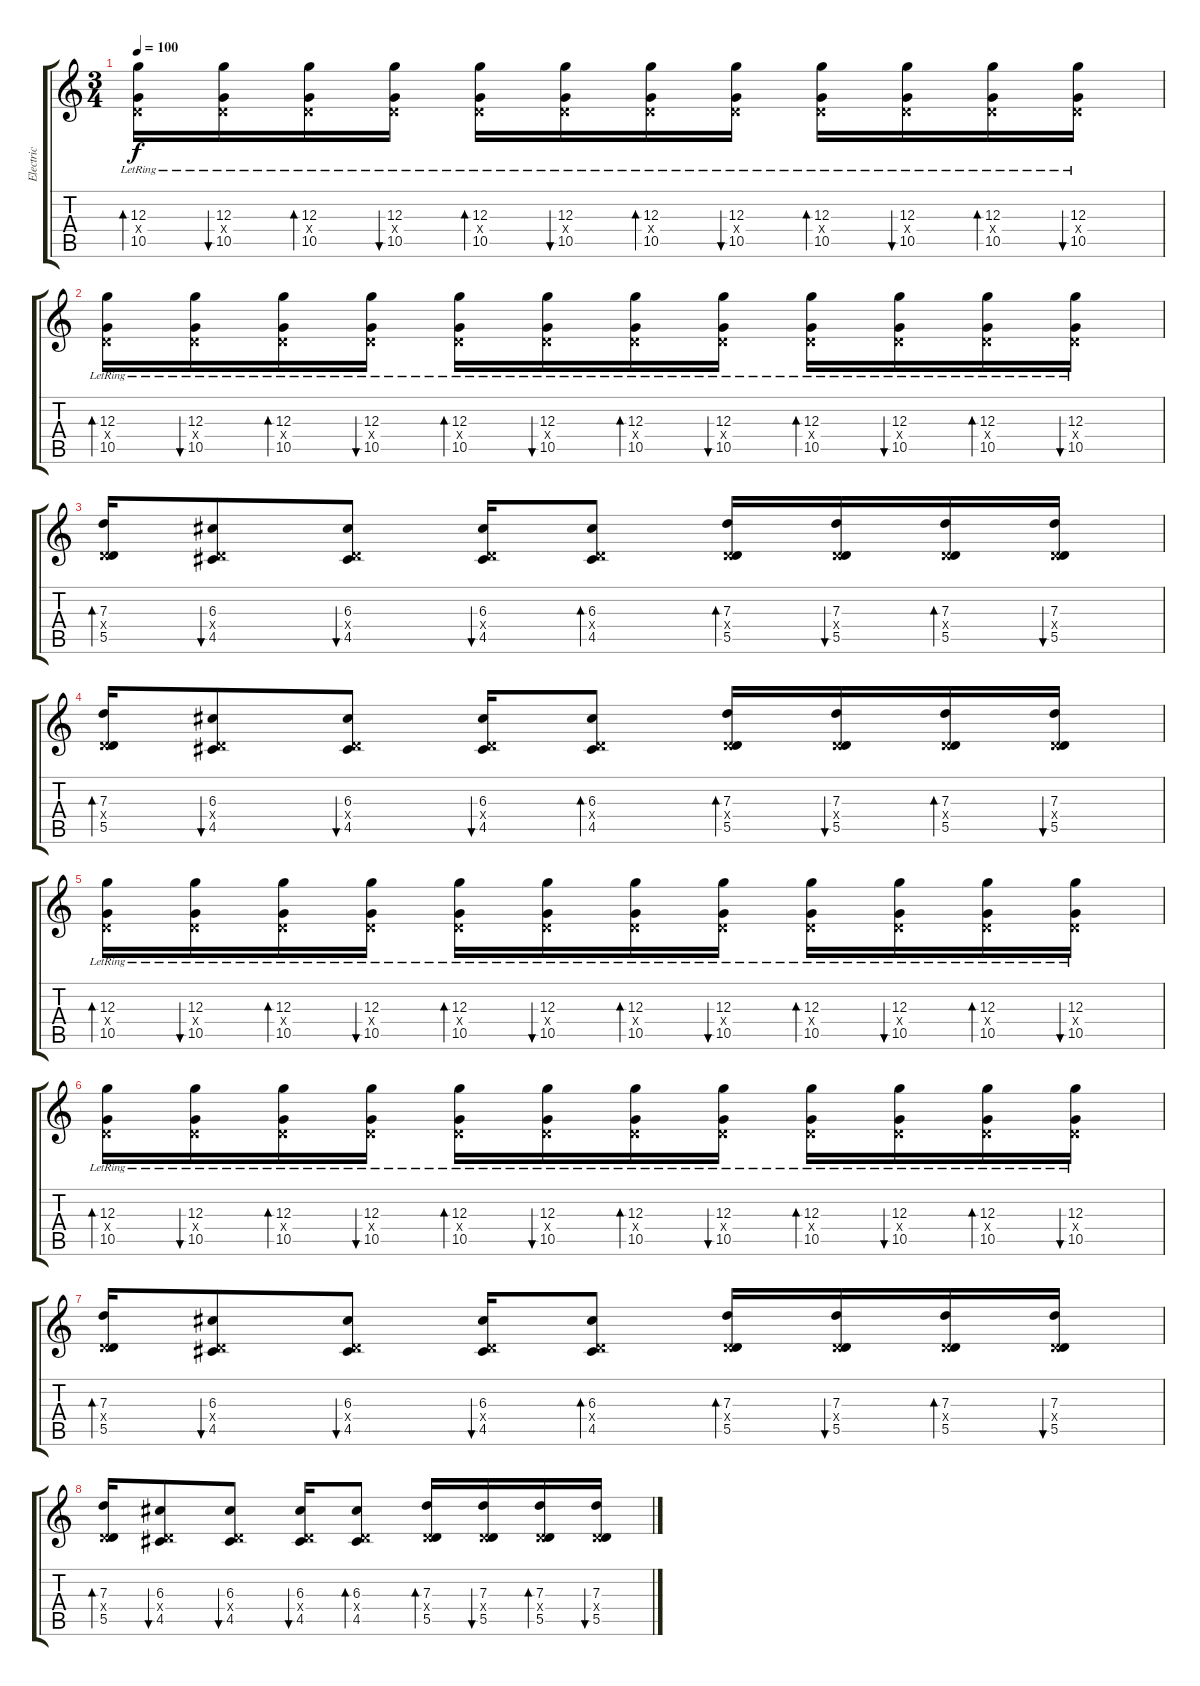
\track ("Electric" "Electric") {instrument distortionguitar}
\staff {score tabs}
\tuning (E4 B3 G3 D3 A2 D2) {hide}
\ts (3 4)
\tempo 100
\clef g2
\ks c
(12.3{lr} 0.4{x} 10.5{lr}).16{bd 60 dy f} (12.3{lr} 0.4{x} 10.5{lr}).16{bu 60} (12.3{lr} 0.4{x} 10.5{lr}).16{bd 60} (12.3{lr} 0.4{x} 10.5{lr}).16{bu 60} (12.3{lr} 0.4{x} 10.5{lr}).16{bd 60} (12.3{lr} 0.4{x} 10.5{lr}).16{bu 60} (12.3{lr} 0.4{x} 10.5{lr}).16{bd 60} (12.3{lr} 0.4{x} 10.5{lr}).16{bu 60} (12.3{lr} 0.4{x} 10.5{lr}).16{bd 60} (12.3{lr} 0.4{x} 10.5{lr}).16{bu 60} (12.3{lr} 0.4{x} 10.5{lr}).16{bd 60} (12.3{lr} 0.4{x} 10.5{lr}).16{bu 60} |
(12.3{lr} 0.4{x} 10.5{lr}).16{bd 60} (12.3{lr} 0.4{x} 10.5{lr}).16{bu 60} (12.3{lr} 0.4{x} 10.5{lr}).16{bd 60} (12.3{lr} 0.4{x} 10.5{lr}).16{bu 60} (12.3{lr} 0.4{x} 10.5{lr}).16{bd 60} (12.3{lr} 0.4{x} 10.5{lr}).16{bu 60} (12.3{lr} 0.4{x} 10.5{lr}).16{bd 60} (12.3{lr} 0.4{x} 10.5{lr}).16{bu 60} (12.3{lr} 0.4{x} 10.5{lr}).16{bd 60} (12.3{lr} 0.4{x} 10.5{lr}).16{bu 60} (12.3{lr} 0.4{x} 10.5{lr}).16{bd 60} (12.3{lr} 0.4{x} 10.5{lr}).16{bu 60} |
(7.3 0.4{x} 5.5).16{bd 60 txt " "} (6.3 0.4{x} 4.5).8{bu 60} (6.3 0.4{x} 4.5).8{bu 60} (6.3 0.4{x} 4.5).16{bu 60} (6.3 0.4{x} 4.5).8{bd 60} (7.3 0.4{x} 5.5).16{bd 60} (7.3 0.4{x} 5.5).16{bu 60} (7.3 0.4{x} 5.5).16{bd 60} (7.3 0.4{x} 5.5).16{bu 60} |
(7.3 0.4{x} 5.5).16{bd 60 txt " "} (6.3 0.4{x} 4.5).8{bu 60} (6.3 0.4{x} 4.5).8{bu 60} (6.3 0.4{x} 4.5).16{bu 60} (6.3 0.4{x} 4.5).8{bd 60} (7.3 0.4{x} 5.5).16{bd 60} (7.3 0.4{x} 5.5).16{bu 60} (7.3 0.4{x} 5.5).16{bd 60} (7.3 0.4{x} 5.5).16{bu 60} |
(12.3{lr} 0.4{x} 10.5{lr}).16{bd 60} (12.3{lr} 0.4{x} 10.5{lr}).16{bu 60} (12.3{lr} 0.4{x} 10.5{lr}).16{bd 60} (12.3{lr} 0.4{x} 10.5{lr}).16{bu 60} (12.3{lr} 0.4{x} 10.5{lr}).16{bd 60} (12.3{lr} 0.4{x} 10.5{lr}).16{bu 60} (12.3{lr} 0.4{x} 10.5{lr}).16{bd 60} (12.3{lr} 0.4{x} 10.5{lr}).16{bu 60} (12.3{lr} 0.4{x} 10.5{lr}).16{bd 60} (12.3{lr} 0.4{x} 10.5{lr}).16{bu 60} (12.3{lr} 0.4{x} 10.5{lr}).16{bd 60} (12.3{lr} 0.4{x} 10.5{lr}).16{bu 60} |
(12.3{lr} 0.4{x} 10.5{lr}).16{bd 60} (12.3{lr} 0.4{x} 10.5{lr}).16{bu 60} (12.3{lr} 0.4{x} 10.5{lr}).16{bd 60} (12.3{lr} 0.4{x} 10.5{lr}).16{bu 60} (12.3{lr} 0.4{x} 10.5{lr}).16{bd 60} (12.3{lr} 0.4{x} 10.5{lr}).16{bu 60} (12.3{lr} 0.4{x} 10.5{lr}).16{bd 60} (12.3{lr} 0.4{x} 10.5{lr}).16{bu 60} (12.3{lr} 0.4{x} 10.5{lr}).16{bd 60} (12.3{lr} 0.4{x} 10.5{lr}).16{bu 60} (12.3{lr} 0.4{x} 10.5{lr}).16{bd 60} (12.3{lr} 0.4{x} 10.5{lr}).16{bu 60} |
(7.3 0.4{x} 5.5).16{bd 60 txt " "} (6.3 0.4{x} 4.5).8{bu 60} (6.3 0.4{x} 4.5).8{bu 60} (6.3 0.4{x} 4.5).16{bu 60} (6.3 0.4{x} 4.5).8{bd 60} (7.3 0.4{x} 5.5).16{bd 60} (7.3 0.4{x} 5.5).16{bu 60} (7.3 0.4{x} 5.5).16{bd 60} (7.3 0.4{x} 5.5).16{bu 60} |
(7.3 0.4{x} 5.5).16{bd 60 txt " "} (6.3 0.4{x} 4.5).8{bu 60} (6.3 0.4{x} 4.5).8{bu 60} (6.3 0.4{x} 4.5).16{bu 60} (6.3 0.4{x} 4.5).8{bd 60} (7.3 0.4{x} 5.5).16{bd 60} (7.3 0.4{x} 5.5).16{bu 60} (7.3 0.4{x} 5.5).16{bd 60} (7.3 0.4{x} 5.5).16{bu 60}
